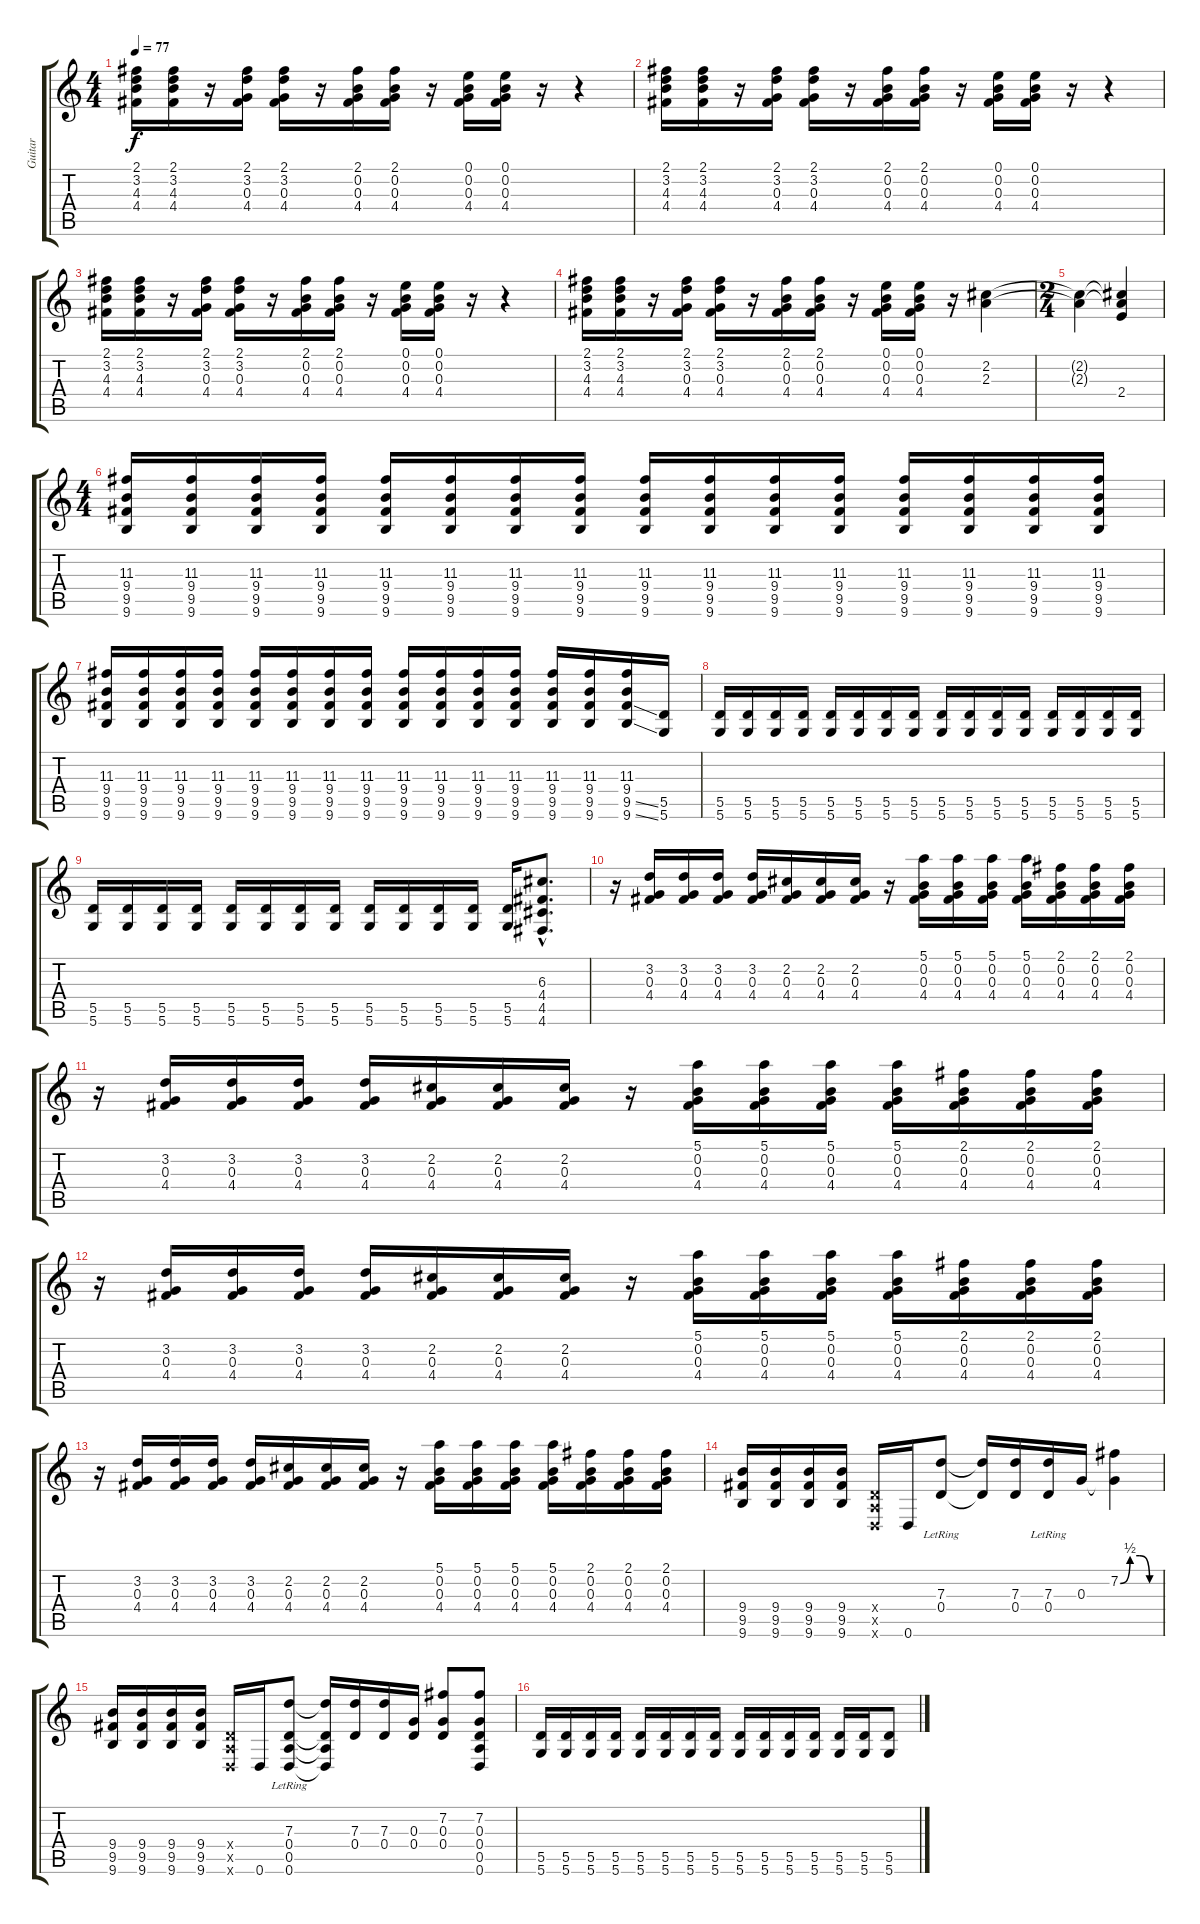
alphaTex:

\track ("Guitar" "Guitar") {instrument electricguitarjazz}
\staff {score tabs}
\tuning (E4 B3 G3 D3 A2 D2) {hide}
\ts (4 4)
\tempo 77
\clef g2
\ks c
(2.1 3.2 4.3 4.4).16{dy f instrument electricguitarjazz} (2.1 3.2 4.3 4.4).16 r.16 (2.1 3.2 0.3 4.4).16 (2.1 3.2 0.3 4.4).16 r.16 (2.1 0.2 0.3 4.4).16 (2.1 0.2 0.3 4.4).16 r.16 (0.1 0.2 0.3 4.4).16 (0.1 0.2 0.3 4.4).16 r.16 r.4 |
(2.1 3.2 4.3 4.4).16 (2.1 3.2 4.3 4.4).16 r.16 (2.1 3.2 0.3 4.4).16 (2.1 3.2 0.3 4.4).16 r.16 (2.1 0.2 0.3 4.4).16 (2.1 0.2 0.3 4.4).16 r.16 (0.1 0.2 0.3 4.4).16 (0.1 0.2 0.3 4.4).16 r.16 r.4 |
(2.1 3.2 4.3 4.4).16 (2.1 3.2 4.3 4.4).16 r.16 (2.1 3.2 0.3 4.4).16 (2.1 3.2 0.3 4.4).16 r.16 (2.1 0.2 0.3 4.4).16 (2.1 0.2 0.3 4.4).16 r.16 (0.1 0.2 0.3 4.4).16 (0.1 0.2 0.3 4.4).16 r.16 r.4 |
(2.1 3.2 4.3 4.4).16 (2.1 3.2 4.3 4.4).16 r.16 (2.1 3.2 0.3 4.4).16 (2.1 3.2 0.3 4.4).16 r.16 (2.1 0.2 0.3 4.4).16 (2.1 0.2 0.3 4.4).16 r.16 (0.1 0.2 0.3 4.4).16 (0.1 0.2 0.3 4.4).16 r.16{volume 4 instrument overdrivenguitar} (2.2 2.3).4{volume 13} |
\ts (2 4)
(2.2{t} 2.3{t}).4 (2.2{t} 2.3{t} 2.4).4 |
\ts (4 4)
(11.3 9.4 9.5 9.6).16{instrument overdrivenguitar} (11.3 9.4 9.5 9.6).16 (11.3 9.4 9.5 9.6).16 (11.3 9.4 9.5 9.6).16 (11.3 9.4 9.5 9.6).16 (11.3 9.4 9.5 9.6).16 (11.3 9.4 9.5 9.6).16 (11.3 9.4 9.5 9.6).16 (11.3 9.4 9.5 9.6).16 (11.3 9.4 9.5 9.6).16 (11.3 9.4 9.5 9.6).16 (11.3 9.4 9.5 9.6).16 (11.3 9.4 9.5 9.6).16 (11.3 9.4 9.5 9.6).16 (11.3 9.4 9.5 9.6).16 (11.3 9.4 9.5 9.6).16 |
(11.3 9.4 9.5 9.6).16 (11.3 9.4 9.5 9.6).16 (11.3 9.4 9.5 9.6).16 (11.3 9.4 9.5 9.6).16 (11.3 9.4 9.5 9.6).16 (11.3 9.4 9.5 9.6).16 (11.3 9.4 9.5 9.6).16 (11.3 9.4 9.5 9.6).16 (11.3 9.4 9.5 9.6).16 (11.3 9.4 9.5 9.6).16 (11.3 9.4 9.5 9.6).16 (11.3 9.4 9.5 9.6).16 (11.3 9.4 9.5 9.6).16 (11.3 9.4 9.5 9.6).16 (11.3 9.4 9.5{ss} 9.6{ss}).16 (5.5 5.6).16 |
(5.5 5.6).16 (5.5 5.6).16 (5.5 5.6).16 (5.5 5.6).16 (5.5 5.6).16 (5.5 5.6).16 (5.5 5.6).16 (5.5 5.6).16 (5.5 5.6).16 (5.5 5.6).16 (5.5 5.6).16 (5.5 5.6).16 (5.5 5.6).16 (5.5 5.6).16 (5.5 5.6).16 (5.5 5.6).16 |
(5.5 5.6).16 (5.5 5.6).16 (5.5 5.6).16 (5.5 5.6).16 (5.5 5.6).16 (5.5 5.6).16 (5.5 5.6).16 (5.5 5.6).16 (5.5 5.6).16 (5.5 5.6).16 (5.5 5.6).16 (5.5 5.6).16 (5.5 5.6).16 (6.3{hac} 4.4{hac} 4.5{hac} 4.6{hac}).8{d} |
r.16{instrument electricguitarjazz} (3.2 0.3 4.4).16 (3.2 0.3 4.4).16 (3.2 0.3 4.4).16 (3.2 0.3 4.4).16 (2.2 0.3 4.4).16 (2.2 0.3 4.4).16 (2.2 0.3 4.4).16 r.16 (5.1 0.2 0.3 4.4).16 (5.1 0.2 0.3 4.4).16 (5.1 0.2 0.3 4.4).16 (5.1 0.2 0.3 4.4).16 (2.1 0.2 0.3 4.4).16 (2.1 0.2 0.3 4.4).16 (2.1 0.2 0.3 4.4).16 |
r.16 (3.2 0.3 4.4).16 (3.2 0.3 4.4).16 (3.2 0.3 4.4).16 (3.2 0.3 4.4).16 (2.2 0.3 4.4).16 (2.2 0.3 4.4).16 (2.2 0.3 4.4).16 r.16 (5.1 0.2 0.3 4.4).16 (5.1 0.2 0.3 4.4).16 (5.1 0.2 0.3 4.4).16 (5.1 0.2 0.3 4.4).16 (2.1 0.2 0.3 4.4).16 (2.1 0.2 0.3 4.4).16 (2.1 0.2 0.3 4.4).16 |
r.16 (3.2 0.3 4.4).16 (3.2 0.3 4.4).16 (3.2 0.3 4.4).16 (3.2 0.3 4.4).16 (2.2 0.3 4.4).16 (2.2 0.3 4.4).16 (2.2 0.3 4.4).16 r.16 (5.1 0.2 0.3 4.4).16 (5.1 0.2 0.3 4.4).16 (5.1 0.2 0.3 4.4).16 (5.1 0.2 0.3 4.4).16 (2.1 0.2 0.3 4.4).16 (2.1 0.2 0.3 4.4).16 (2.1 0.2 0.3 4.4).16 |
r.16 (3.2 0.3 4.4).16 (3.2 0.3 4.4).16 (3.2 0.3 4.4).16 (3.2 0.3 4.4).16 (2.2 0.3 4.4).16 (2.2 0.3 4.4).16 (2.2 0.3 4.4).16 r.16 (5.1 0.2 0.3 4.4).16 (5.1 0.2 0.3 4.4).16 (5.1 0.2 0.3 4.4).16 (5.1 0.2 0.3 4.4).16 (2.1 0.2 0.3 4.4).16 (2.1 0.2 0.3 4.4).16 (2.1 0.2 0.3 4.4).16 |
(9.4 9.5 9.6).16{instrument overdrivenguitar} (9.4 9.5 9.6).16 (9.4 9.5 9.6).16 (9.4 9.5 9.6).16 (0.4{x} 0.5{x} 0.6{x}).16 0.6.16 (7.3{lr} 0.4{lr}).8 (7.3{t} 0.4{t}).16 (7.3 0.4).16 (7.3 0.4{lr}).16 0.3.16 (7.2{be (custom 0 0 15 2 30 2 45 0 60 0)} 0.3{t}).4 |
(9.4 9.5 9.6).16 (9.4 9.5 9.6).16 (9.4 9.5 9.6).16 (9.4 9.5 9.6).16 (0.4{x} 0.5{x} 0.6{x}).16 0.6.16 (7.3 0.4 0.5{lr} 0.6{lr}).8 (7.3{t} 0.4{t} 0.5{t} 0.6{t}).16 (7.3 0.4).16 (7.3 0.4).16 (0.3 0.4).16 (7.2 0.3 0.4).8 (7.2 0.3 0.4 0.5 0.6).8 |
(5.5 5.6).16 (5.5 5.6).16 (5.5 5.6).16 (5.5 5.6).16 (5.5 5.6).16 (5.5 5.6).16 (5.5 5.6).16 (5.5 5.6).16 (5.5 5.6).16 (5.5 5.6).16 (5.5 5.6).16 (5.5 5.6).16 (5.5 5.6).16 (5.5 5.6).16 (5.5 5.6).8
